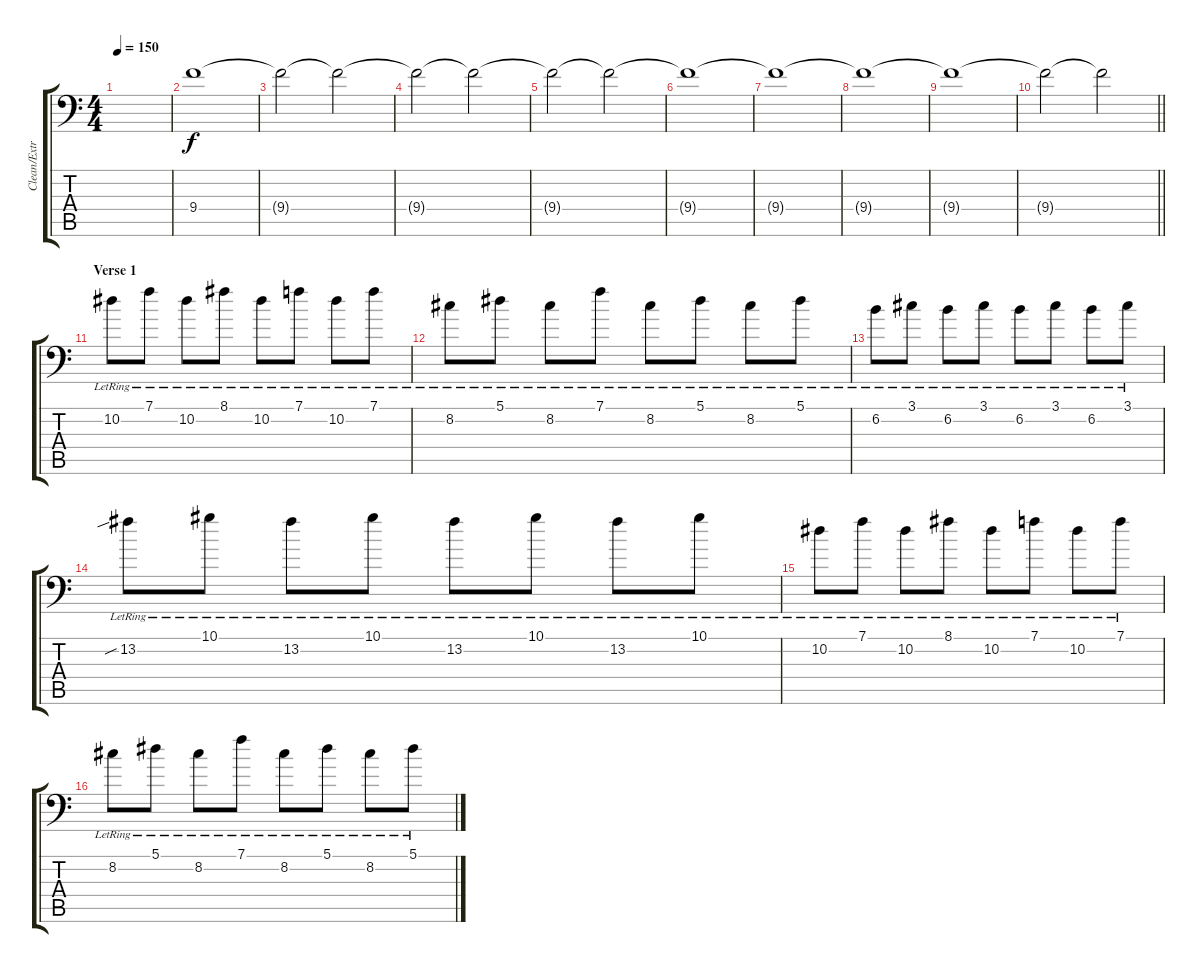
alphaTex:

\track ("Clean/Extra Guitar" "Clean/Extr") {instrument electricguitarclean}
\staff {score tabs}
\tuning (Bb3 F3 Db3 Ab2 Eb2 Bb1) {hide}
\ts (4 4)
\tempo 150
\clef f4
\ks c
|
9.4.1{volume 13 balance 14 instrument distortionguitar} |
9.4{t}.2{balance 2} 9.4{t}.2 |
9.4{t}.2 9.4{t}.2 |
9.4{t}.2{volume 1} 9.4{t}.2 |
9.4{t}.1{volume 13 balance 14} |
9.4{t}.1{balance 2} |
9.4{t}.1 |
9.4{t}.1{volume 1} |
\barLineRight lightlight
9.4{t}.2{volume 13 balance 14} 9.4{t}.2{balance 8} |
\section ("" "Verse 1")
10.2{lr}.8{volume 13 balance 8 instrument electricguitarclean} 7.1{lr}.8 10.2{lr}.8 8.1{lr}.8 10.2{lr}.8 7.1{lr}.8 10.2{lr}.8 7.1{lr}.8 |
8.2{lr}.8 5.1{lr}.8 8.2{lr}.8 7.1{lr}.8 8.2{lr}.8 5.1{lr}.8 8.2{lr}.8 5.1{lr}.8 |
6.2{lr}.8 3.1{lr}.8 6.2{lr}.8 3.1{lr}.8 6.2{lr}.8 3.1{lr}.8 6.2{lr}.8 3.1{lr}.8 |
13.2{sib lr}.8 10.1{lr}.8 13.2{lr}.8 10.1{lr}.8 13.2{lr}.8 10.1{lr}.8 13.2{lr}.8 10.1{lr}.8 |
10.2{lr}.8 7.1{lr}.8 10.2{lr}.8 8.1{lr}.8 10.2{lr}.8 7.1{lr}.8 10.2{lr}.8 7.1{lr}.8 |
8.2{lr}.8 5.1{lr}.8 8.2{lr}.8 7.1{lr}.8 8.2{lr}.8 5.1{lr}.8 8.2{lr}.8 5.1{lr}.8
